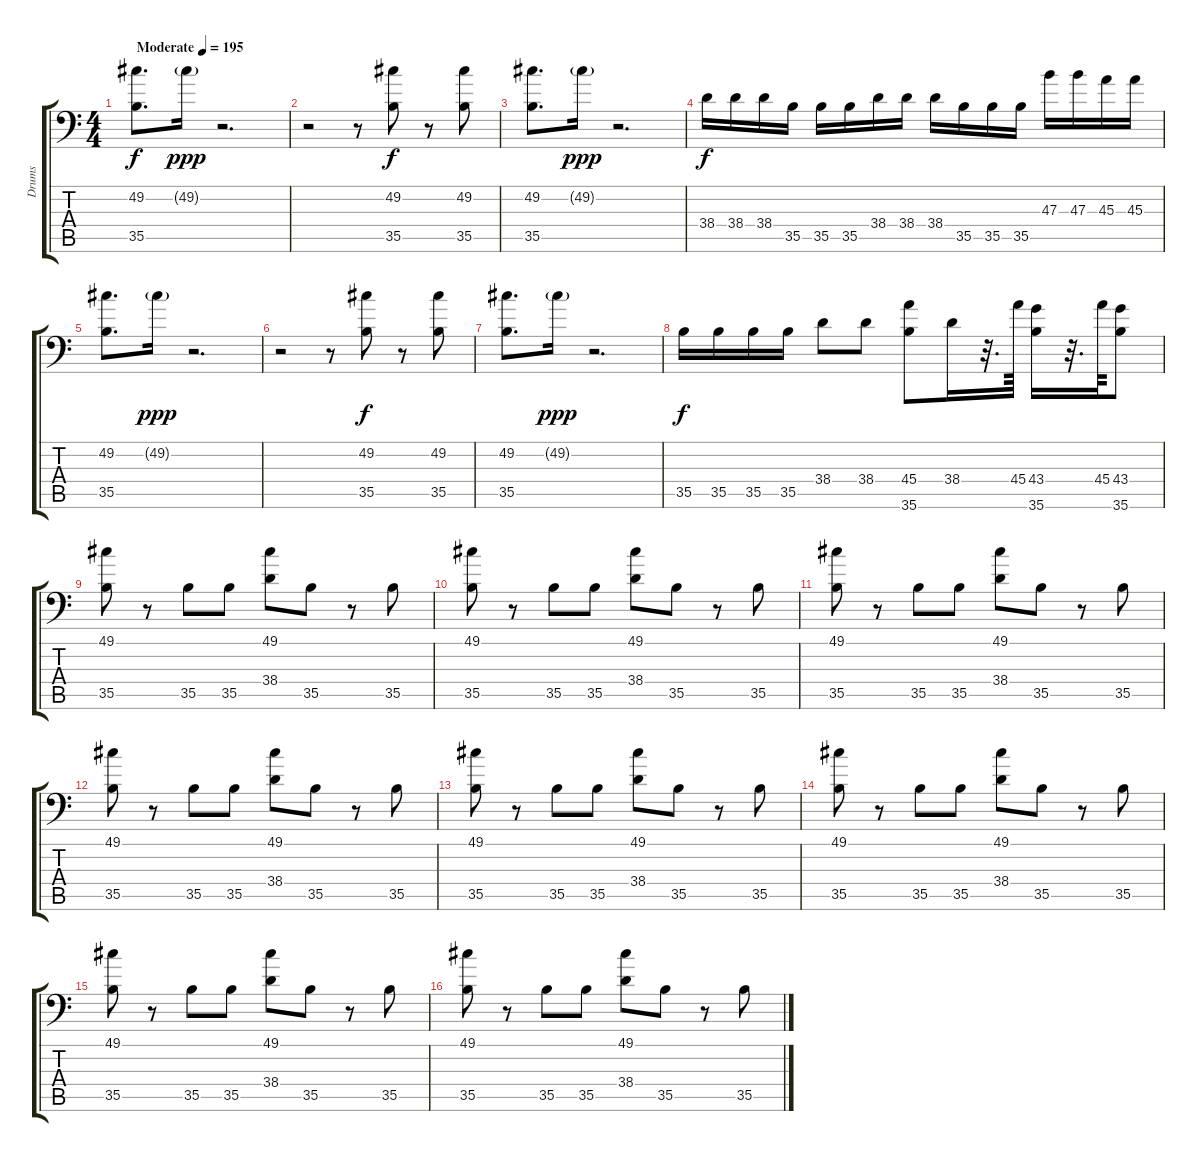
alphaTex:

\track ("Drums" "Drums") {instrument acousticgrandpiano}
\staff {score tabs}
\tuning (C-1 C-1 C-1 C-1 C-1 C-1) {hide}
\ts (4 4)
\tempo (195 "Moderate")
\clef f4
\ks c
(49.2 35.5).8{d dy f instrument acousticgrandpiano} 49.2{g}.16{dy ppp} r.2{d} |
r.2 r.8 (49.2 35.5).8{dy f} r.8 (49.2 35.5).8 |
(49.2 35.5).8{d} 49.2{g}.16{dy ppp} r.2{d} |
38.4.16{dy f} 38.4.16 38.4.16 35.5.16 35.5.16 35.5.16 38.4.16 38.4.16 38.4.16 35.5.16 35.5.16 35.5.16 47.3.16 47.3.16 45.3.16 45.3.16 |
(49.2 35.5).8{d} 49.2{g}.16{dy ppp} r.2{d} |
r.2 r.8 (49.2 35.5).8{dy f} r.8 (49.2 35.5).8 |
(49.2 35.5).8{d} 49.2{g}.16{dy ppp} r.2{d} |
35.5.16{dy f} 35.5.16 35.5.16 35.5.16 38.4.8 38.4.8 (45.4 35.6).8 38.4.16 r.32{d} 45.4.64 (43.4 35.6).16 r.32{d} 45.4.64 (43.4 35.6).8 |
(49.1 35.5).8 r.8 35.5.8 35.5.8 (49.1 38.4).8 35.5.8 r.8 35.5.8 |
(49.1 35.5).8 r.8 35.5.8 35.5.8 (49.1 38.4).8 35.5.8 r.8 35.5.8 |
(49.1 35.5).8 r.8 35.5.8 35.5.8 (49.1 38.4).8 35.5.8 r.8 35.5.8 |
(49.1 35.5).8 r.8 35.5.8 35.5.8 (49.1 38.4).8 35.5.8 r.8 35.5.8 |
(49.1 35.5).8 r.8 35.5.8 35.5.8 (49.1 38.4).8 35.5.8 r.8 35.5.8 |
(49.1 35.5).8 r.8 35.5.8 35.5.8 (49.1 38.4).8 35.5.8 r.8 35.5.8 |
(49.1 35.5).8 r.8 35.5.8 35.5.8 (49.1 38.4).8 35.5.8 r.8 35.5.8 |
(49.1 35.5).8 r.8 35.5.8 35.5.8 (49.1 38.4).8 35.5.8 r.8 35.5.8
